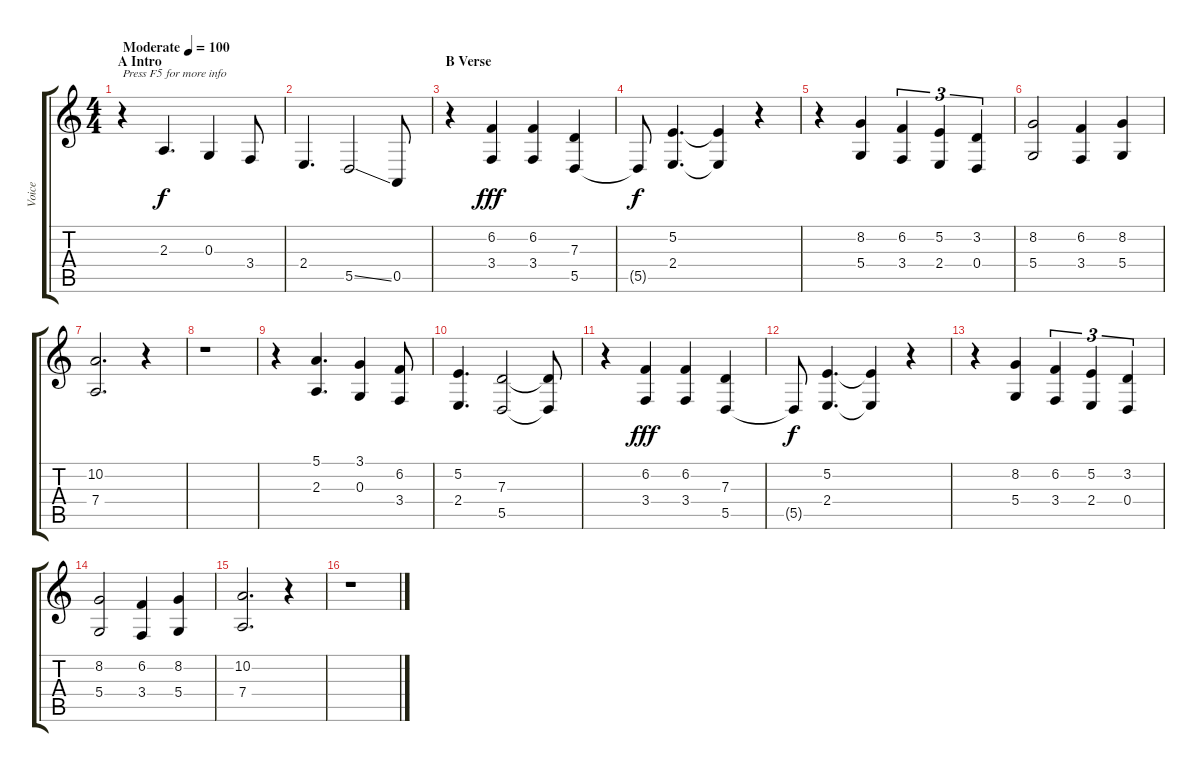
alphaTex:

\track ("Voice" "Voice") {instrument baritonesax}
\staff {score tabs}
\tuning (E4 B3 G3 D3 A2 E2) {hide}
\ts (4 4)
\section ("" "A Intro")
\tempo (100 "Moderate")
\clef g2
\ks c
r.4{txt "Press F5 for more info" dy f instrument baritonesax} 2.3.4{d} 0.3.4 3.4.8 |
2.4.4{d} 5.5{ss}.2 0.5.8 |
\section ("" "B Verse")
r.4 (6.2 3.4).4{dy fff} (6.2 3.4).4 (7.3 5.5).4 |
5.5{t}.8{dy f} (5.2 2.4).4{d} (5.2{t} 2.4{t}).4 r.4 |
r.4 (8.2 5.4).4 (6.2 3.4).4{tu (3 2)} (5.2 2.4).4{tu (3 2)} (3.2 0.4).4{tu (3 2)} |
(8.2 5.4).2 (6.2 3.4).4 (8.2 5.4).4 |
(10.2 7.4).2{d} r.4 |
r.1 |
r.4 (5.1 2.3).4{d} (3.1 0.3).4 (6.2 3.4).8 |
(5.2 2.4).4{d} (7.3 5.5).2 (7.3{t} 5.5{t}).8 |
r.4 (6.2 3.4).4{dy fff} (6.2 3.4).4 (7.3 5.5).4 |
5.5{t}.8{dy f} (5.2 2.4).4{d} (5.2{t} 2.4{t}).4 r.4 |
r.4 (8.2 5.4).4 (6.2 3.4).4{tu (3 2)} (5.2 2.4).4{tu (3 2)} (3.2 0.4).4{tu (3 2)} |
(8.2 5.4).2 (6.2 3.4).4 (8.2 5.4).4 |
(10.2 7.4).2{d} r.4 |
r.1
